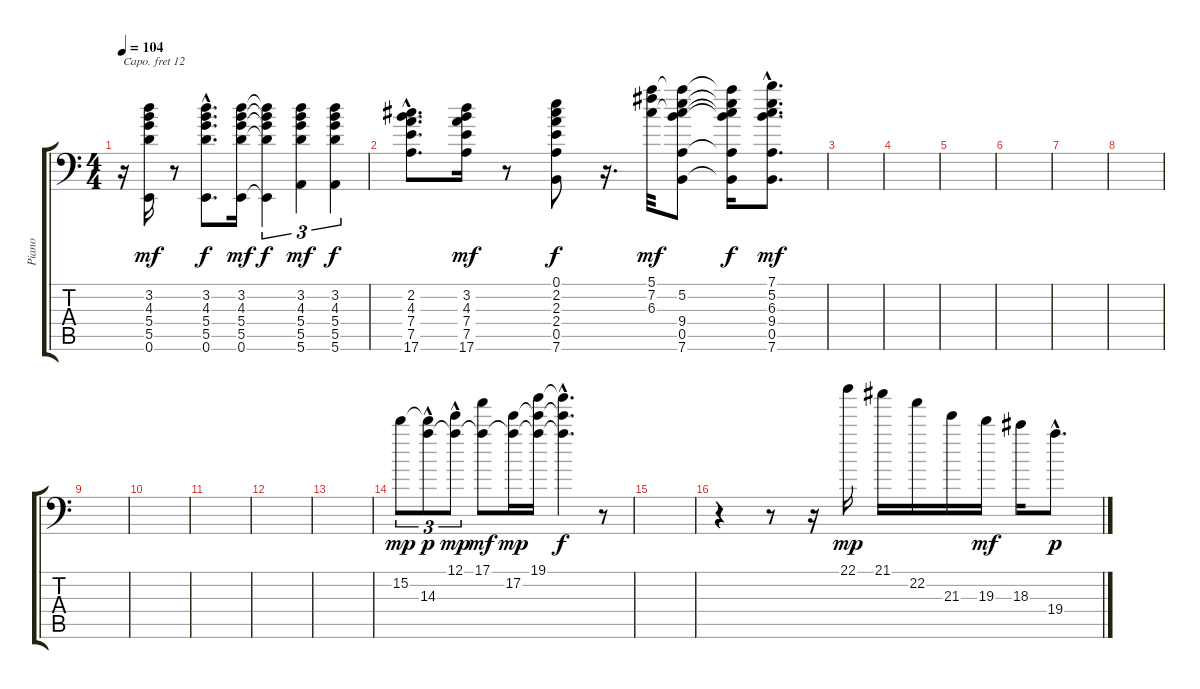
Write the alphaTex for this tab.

\track ("Piano" "Piano") {instrument acousticgrandpiano}
\staff {score tabs}
\capo 12
\tuning (E4 B3 G3 D3 A2 E1) {hide}
\ts (4 4)
\tempo 104
\clef f4
\ks c
r.16{dy f} (3.2 4.3 5.4 5.5 0.6).16{dy mf} r.8 (3.2{hac} 4.3{hac} 5.4{hac} 5.5{hac} 0.6{hac}).8{d dy f} (3.2 4.3 5.4 5.5 0.6).16{dy mf} (3.2{t} 4.3{t} 5.4{t} 5.5{t} 0.6{t}).4{tu (3 2) dy f} (3.2 4.3 5.4 5.5 5.6).4{tu (3 2) dy mf} (3.2 4.3 5.4 5.5 5.6).4{tu (3 2) dy f} |
(2.2{hac} 4.3{hac} 7.4{hac} 7.5{hac} 17.6{hac}).8{d} (3.2 4.3 7.4 7.5 17.6).16{dy mf} r.8 (0.1 2.2 2.3 2.4 0.5 7.6).8{dy f} r.16{d} (5.1 7.2 6.3).32{dy mf} (5.1{t} 5.2 6.3{t} 9.4 0.5 7.6).8 (5.1{t} 5.2{t} 6.3{t} 9.4{t} 0.5{t} 7.6{t}).16{dy f} (7.1{hac} 5.2{hac} 6.3{hac} 9.4{hac} 0.5{hac} 7.6{hac}).8{d dy mf} |
|
|
|
|
|
|
|
|
|
|
|
15.2.8{tu (3 2) dy mp} (15.2{t} 14.3{hac}).8{tu (3 2) dy p} (12.1{hac} 14.3{t}).8{tu (3 2) dy mp} (17.1 14.3{t}).8{dy mf} (17.2 14.3{t}).16{dy mp} (19.1 17.2{t} 14.3{t}).16 (19.1{hac t} 17.2{hac t} 14.3{hac t}).4{d dy f} r.8 |
|
r.4 r.8 r.16 22.1.16{dy mp} 21.1.16 22.2.16 21.3.16 19.3.16{dy mf} 18.3.16 19.4{hac}.8{d dy p}
